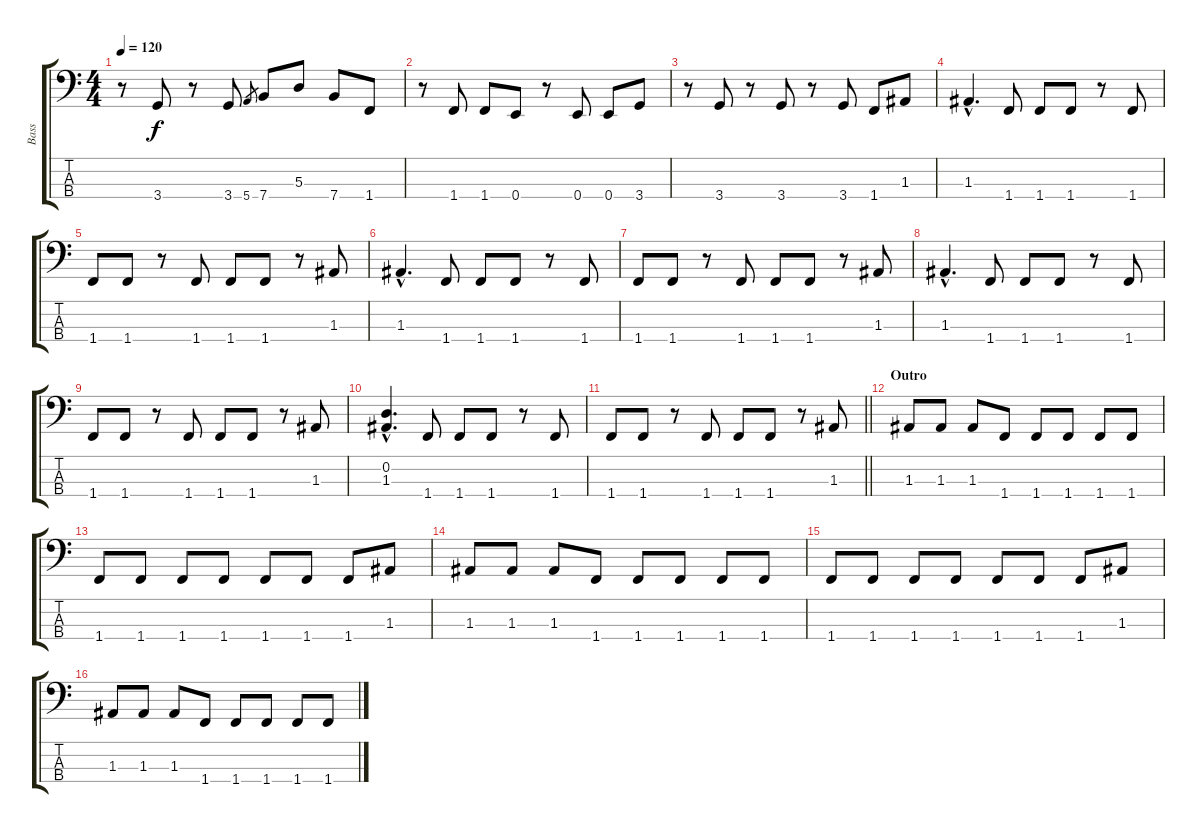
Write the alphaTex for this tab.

\track ("Bass" "Bass") {instrument electricbassfinger}
\staff {score tabs}
\tuning (G2 D2 A1 E1) {hide}
\ts (4 4)
\tempo 120
\clef f4
\ks c
r.8{dy f} 3.4.8 r.8 3.4.8 5.4.8{gr} 7.4.8 5.3.8 7.4.8 1.4.8 |
r.8 1.4.8 1.4.8 0.4.8 r.8 0.4.8 0.4.8 3.4.8 |
r.8 3.4.8 r.8 3.4.8 r.8 3.4.8 1.4.8 1.3.8 |
1.3{hac}.4{d} 1.4.8 1.4.8 1.4.8 r.8 1.4.8 |
1.4.8 1.4.8 r.8 1.4.8 1.4.8 1.4.8 r.8 1.3.8 |
1.3{hac}.4{d} 1.4.8 1.4.8 1.4.8 r.8 1.4.8 |
1.4.8 1.4.8 r.8 1.4.8 1.4.8 1.4.8 r.8 1.3.8 |
1.3{hac}.4{d} 1.4.8 1.4.8 1.4.8 r.8 1.4.8 |
1.4.8 1.4.8 r.8 1.4.8 1.4.8 1.4.8 r.8 1.3.8 |
(0.2{hac} 1.3{hac}).4{d} 1.4.8 1.4.8 1.4.8 r.8 1.4.8 |
\barLineRight lightlight
1.4.8 1.4.8 r.8 1.4.8 1.4.8 1.4.8 r.8 1.3.8 |
\section ("" "Outro")
1.3.8 1.3.8 1.3.8 1.4.8 1.4.8 1.4.8 1.4.8 1.4.8 |
1.4.8 1.4.8 1.4.8 1.4.8 1.4.8 1.4.8 1.4.8 1.3.8 |
1.3.8 1.3.8 1.3.8 1.4.8 1.4.8 1.4.8 1.4.8 1.4.8 |
1.4.8 1.4.8 1.4.8 1.4.8 1.4.8 1.4.8 1.4.8 1.3.8 |
1.3.8 1.3.8 1.3.8 1.4.8 1.4.8 1.4.8 1.4.8 1.4.8
